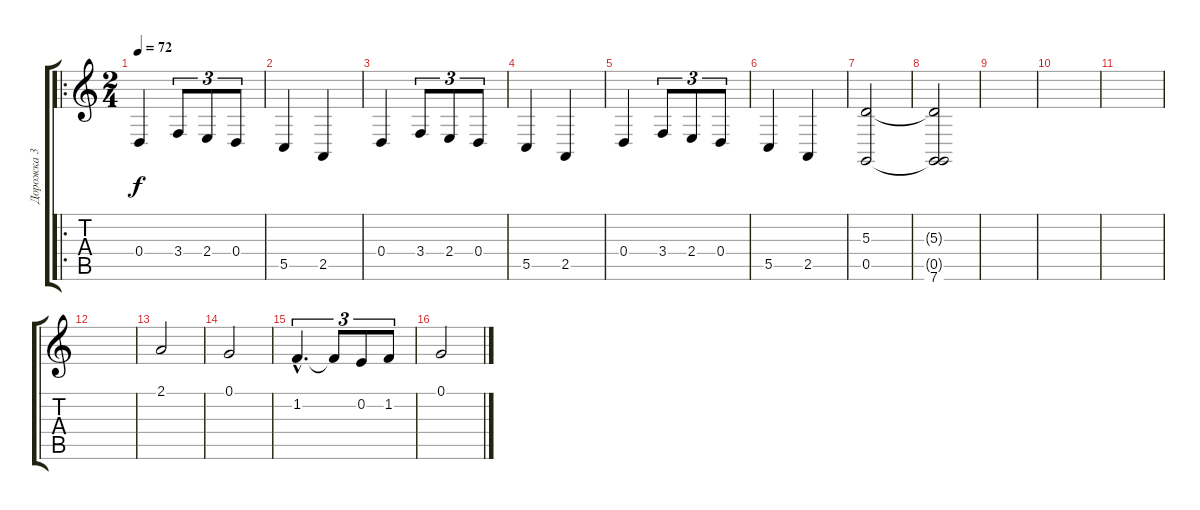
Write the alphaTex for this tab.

\track ("Дорожка 3" "Дорожка 3") {instrument choiraahs}
\staff {score tabs}
\tuning (G4 E4 A3 D3 G2 C2) {hide}
\ro
\ts (2 4)
\tempo 72
\clef g2
\ks c
0.4.4{dy f instrument choiraahs} 3.4.8{tu (3 2)} 2.4.8{tu (3 2)} 0.4.8{tu (3 2)} |
5.5.4 2.5.4 |
0.4.4 3.4.8{tu (3 2)} 2.4.8{tu (3 2)} 0.4.8{tu (3 2)} |
5.5.4 2.5.4 |
0.4.4 3.4.8{tu (3 2)} 2.4.8{tu (3 2)} 0.4.8{tu (3 2)} |
5.5.4 2.5.4 |
(5.3 0.5).2{volume 9} |
(5.3{t} 0.5{t} 7.6).2 |
|
|
|
|
2.1.2{volume 10 instrument choiraahs} |
0.1.2 |
1.2{hac}.4{d tu (3 2)} 1.2{t}.8{tu (3 2)} 0.2.8{tu (3 2)} 1.2.8{tu (3 2)} |
0.1.2
